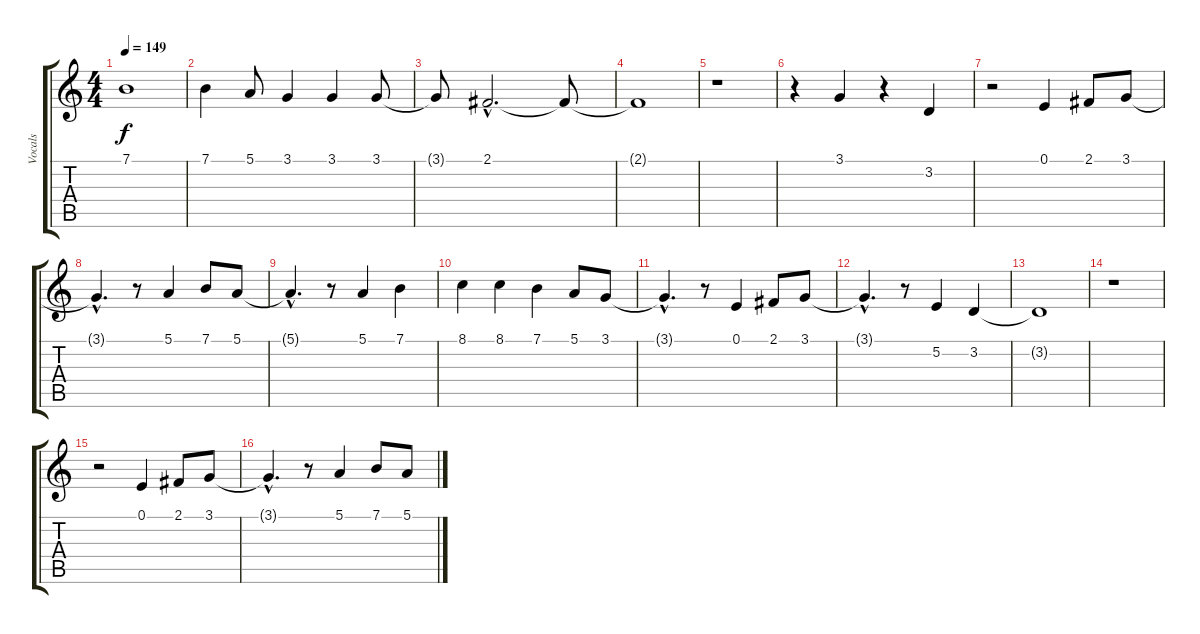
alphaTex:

\track ("Vocals" "Vocals") {instrument brightacousticpiano}
\staff {score tabs}
\tuning (E4 B3 G3 D3 A2 E2) {hide}
\ts (4 4)
\tempo 149
\clef g2
\ks c
7.1{t}.1{dy f} |
7.1.4 5.1.8 3.1.4 3.1.4 3.1.8 |
3.1{t}.8 2.1{hac}.2{d} 2.1{t}.8 |
2.1{t}.1 |
r.1 |
r.4 3.1.4 r.4 3.2.4 |
r.2 0.1.4 2.1.8 3.1.8 |
3.1{hac t}.4{d} r.8 5.1.4 7.1.8 5.1.8 |
5.1{hac t}.4{d} r.8 5.1.4 7.1.4 |
8.1.4 8.1.4 7.1.4 5.1.8 3.1.8 |
3.1{hac t}.4{d} r.8 0.1.4 2.1.8 3.1.8 |
3.1{hac t}.4{d} r.8 5.2.4 3.2.4 |
3.2{t}.1 |
r.1 |
r.2 0.1.4 2.1.8 3.1.8 |
3.1{hac t}.4{d} r.8 5.1.4 7.1.8 5.1.8
